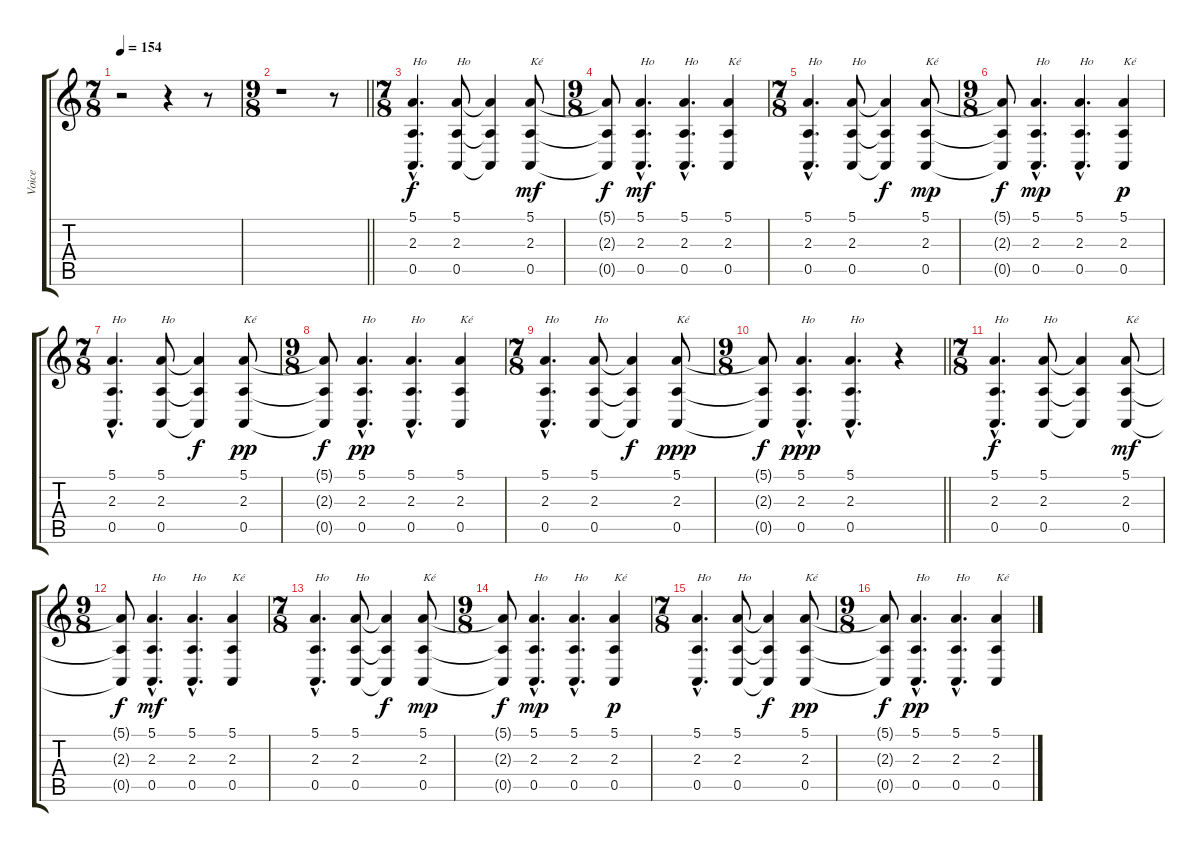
\track ("Voice" "Voice") {instrument voiceoohs}
\staff {score tabs}
\tuning (E4 B3 G3 D3 A2 E2) {hide}
\ts (7 8)
\tempo 154
\clef g2
\ks c
r.2{dy f} r.4 r.8 |
\ts (9 8)
\barLineRight lightlight
r.1 r.8 |
\ts (7 8)
(5.1{hac} 2.3{hac} 0.5{hac}).4{d txt "Ho"} (5.1 2.3 0.5).8{txt "Ho"} (5.1{t} 2.3{t} 0.5{t}).4 (5.1 2.3 0.5).8{txt "Ké" dy mf} |
\ts (9 8)
(5.1{t} 2.3{t} 0.5{t}).8{dy f} (5.1{hac} 2.3{hac} 0.5{hac}).4{d txt "Ho" dy mf} (5.1{hac} 2.3{hac} 0.5{hac}).4{d txt "Ho"} (5.1 2.3 0.5).4{txt "Ké"} |
\ts (7 8)
(5.1{hac} 2.3{hac} 0.5{hac}).4{d txt "Ho"} (5.1 2.3 0.5).8{txt "Ho"} (5.1{t} 2.3{t} 0.5{t}).4{dy f} (5.1 2.3 0.5).8{txt "Ké" dy mp} |
\ts (9 8)
(5.1{t} 2.3{t} 0.5{t}).8{dy f} (5.1{hac} 2.3{hac} 0.5{hac}).4{d txt "Ho" dy mp} (5.1{hac} 2.3{hac} 0.5{hac}).4{d txt "Ho"} (5.1 2.3 0.5).4{txt "Ké" dy p} |
\ts (7 8)
(5.1{hac} 2.3{hac} 0.5{hac}).4{d txt "Ho"} (5.1 2.3 0.5).8{txt "Ho"} (5.1{t} 2.3{t} 0.5{t}).4{dy f} (5.1 2.3 0.5).8{txt "Ké" dy pp} |
\ts (9 8)
(5.1{t} 2.3{t} 0.5{t}).8{dy f} (5.1{hac} 2.3{hac} 0.5{hac}).4{d txt "Ho" dy pp} (5.1{hac} 2.3{hac} 0.5{hac}).4{d txt "Ho"} (5.1 2.3 0.5).4{txt "Ké"} |
\ts (7 8)
(5.1{hac} 2.3{hac} 0.5{hac}).4{d txt "Ho"} (5.1 2.3 0.5).8{txt "Ho"} (5.1{t} 2.3{t} 0.5{t}).4{dy f} (5.1 2.3 0.5).8{txt "Ké" dy ppp} |
\ts (9 8)
\barLineRight lightlight
(5.1{t} 2.3{t} 0.5{t}).8{dy f} (5.1{hac} 2.3{hac} 0.5{hac}).4{d txt "Ho" dy ppp} (5.1{hac} 2.3{hac} 0.5{hac}).4{d txt "Ho"} r.4 |
\ts (7 8)
(5.1{hac} 2.3{hac} 0.5{hac}).4{d txt "Ho" dy f} (5.1 2.3 0.5).8{txt "Ho"} (5.1{t} 2.3{t} 0.5{t}).4 (5.1 2.3 0.5).8{txt "Ké" dy mf} |
\ts (9 8)
(5.1{t} 2.3{t} 0.5{t}).8{dy f} (5.1{hac} 2.3{hac} 0.5{hac}).4{d txt "Ho" dy mf} (5.1{hac} 2.3{hac} 0.5{hac}).4{d txt "Ho"} (5.1 2.3 0.5).4{txt "Ké"} |
\ts (7 8)
(5.1{hac} 2.3{hac} 0.5{hac}).4{d txt "Ho"} (5.1 2.3 0.5).8{txt "Ho"} (5.1{t} 2.3{t} 0.5{t}).4{dy f} (5.1 2.3 0.5).8{txt "Ké" dy mp} |
\ts (9 8)
(5.1{t} 2.3{t} 0.5{t}).8{dy f} (5.1{hac} 2.3{hac} 0.5{hac}).4{d txt "Ho" dy mp} (5.1{hac} 2.3{hac} 0.5{hac}).4{d txt "Ho"} (5.1 2.3 0.5).4{txt "Ké" dy p} |
\ts (7 8)
(5.1{hac} 2.3{hac} 0.5{hac}).4{d txt "Ho"} (5.1 2.3 0.5).8{txt "Ho"} (5.1{t} 2.3{t} 0.5{t}).4{dy f} (5.1 2.3 0.5).8{txt "Ké" dy pp} |
\ts (9 8)
(5.1{t} 2.3{t} 0.5{t}).8{dy f} (5.1{hac} 2.3{hac} 0.5{hac}).4{d txt "Ho" dy pp} (5.1{hac} 2.3{hac} 0.5{hac}).4{d txt "Ho"} (5.1 2.3 0.5).4{txt "Ké"}
